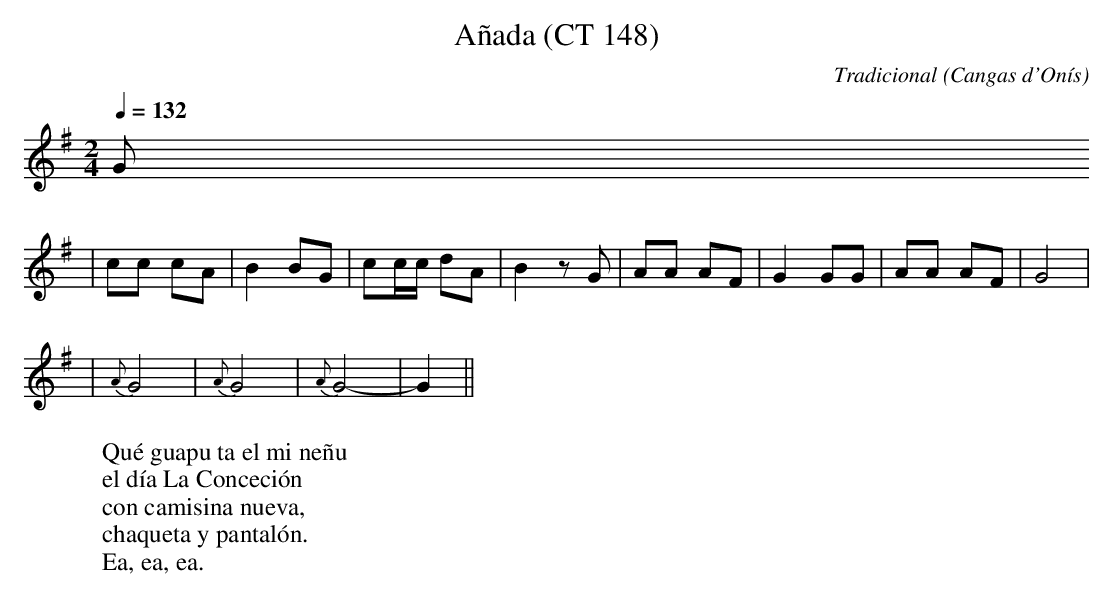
X:1
T:Añada (CT 148)
C:Tradicional
O:Cangas d'Onís
M:2/4
L:1/8
Q:1/4=132
W:Qué guapu ta el mi neñu
W:el día La Conceción
W:con camisina nueva,
W:chaqueta y pantalón.
W:Ea, ea, ea.
K:G
G
|cc cA|B2 BG|cc/c/ dA|B2 zG|AA AF|G2 GG|AA AF|G4|
|{A}G4|{A}G4|{A}G4-|G2||
